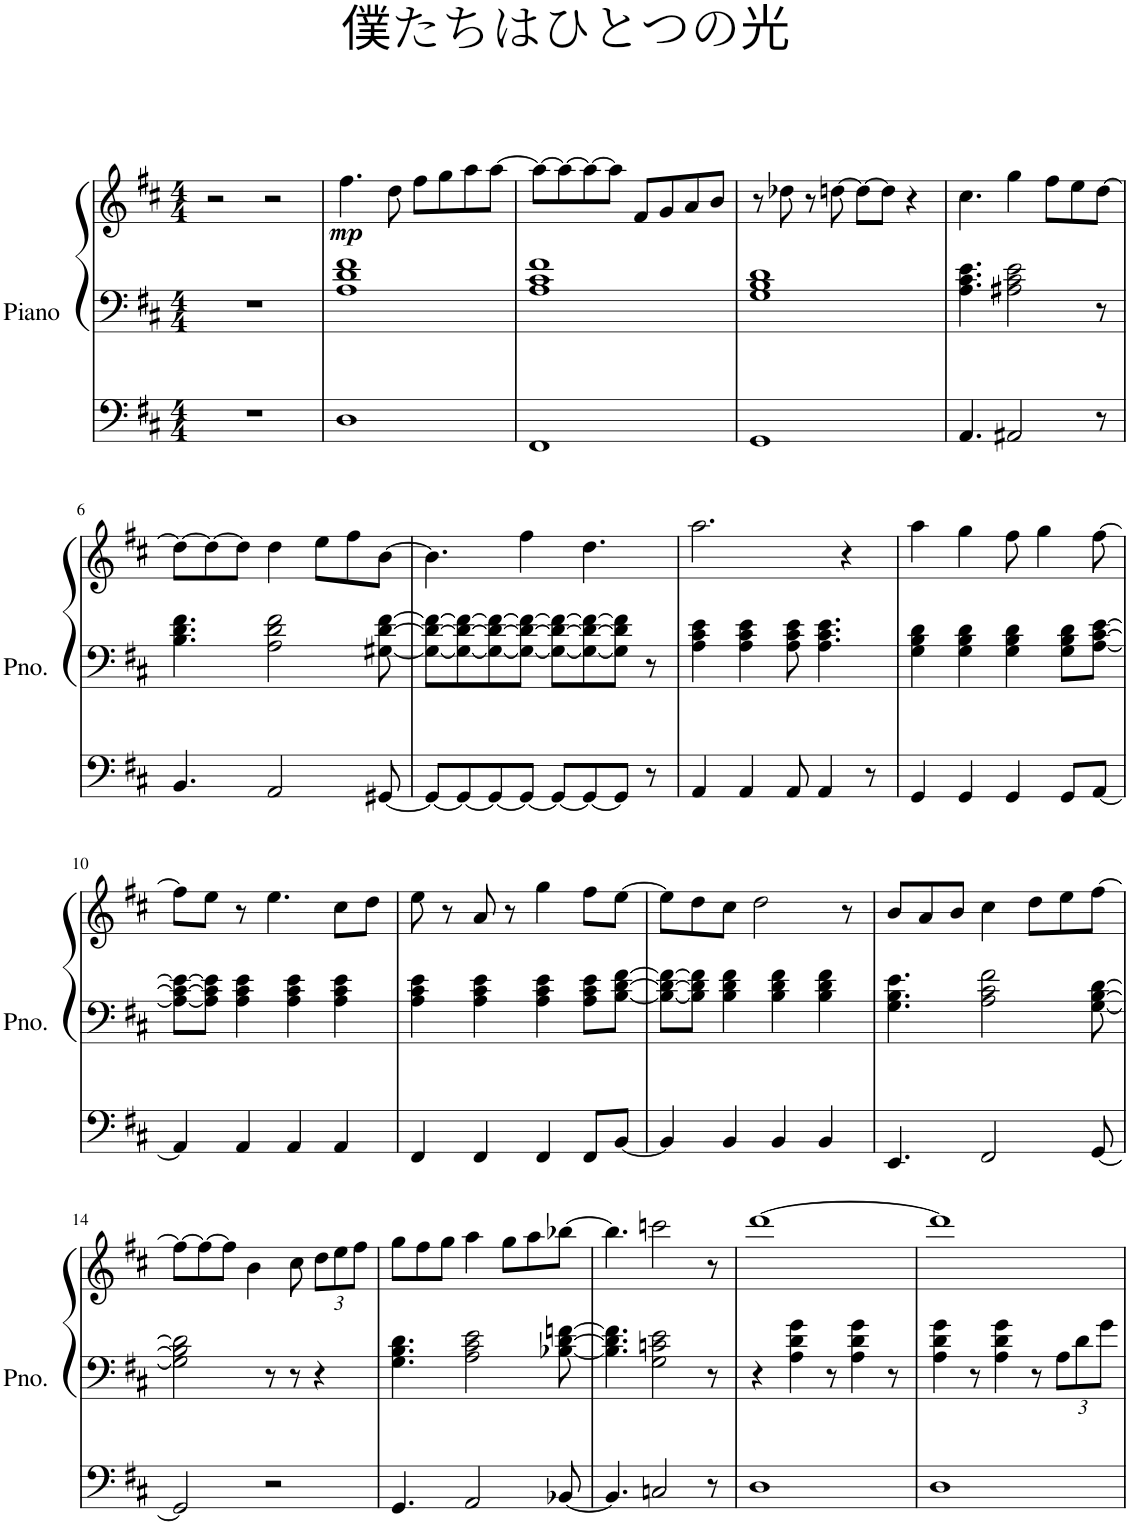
**kern	**kern	**kern	**dynam
*part1	*part1	*part1	*part1
*staff3	*staff2	*staff1	*staff1/2/3
*I"Piano	*	*	*
*I'Pno.	*	*	*
*clefF4	*clefF4	*clefG2	*
*k[f#c#]	*k[f#c#]	*k[f#c#]	*
*M4/4	*M4/4	*M4/4	*
=1	=1	=1	=1
1r	1r	2r	.
.	.	2r	.
=2	=2	=2	=2
!	!	!	!LO:DY:b
1D	1A 1d 1f#	4.ff#\	mp
.	.	8dd\	.
.	.	8ff#\L	.
.	.	8gg\	.
.	.	8aa\	.
.	.	[8aa\J	.
=3	=3	=3	=3
1FF#	1A 1c# 1f#	8aa\L_	.
.	.	8aa\_	.
.	.	8aa\_	.
.	.	8aa\J]	.
.	.	8f#/L	.
.	.	8g/	.
.	.	8a/	.
.	.	8b/J	.
=4	=4	=4	=4
1GG	1G 1B 1d	8r	.
.	.	8dd-X\	.
.	.	8r	.
.	.	[8ddn\	.
.	.	8dd\L_	.
.	.	8dd\J]	.
.	.	4r	.
=5	=5	=5	=5
4.AA/	4.A\ 4.c#\ 4.e\	4.cc#\	.
2AA#X/	2A#X\ 2c#\ 2e\	4gg\	.
.	.	8ff#\L	.
.	.	8ee\	.
8r	8r	[8dd\J	.
!!LO:LB:g=z
=6	=6	=6	=6
4.BB/	4.B\ 4.d\ 4.f#\	8dd\L_	.
.	.	8dd\_	.
.	.	8dd\J]	.
2AA/	2A\ 2d\ 2f#\	4dd\	.
.	.	8ee\L	.
.	.	8ff#\	.
[8GG#X/	[8G#X\ [8d\ [8f#\	[8b\J	.
=7	=7	=7	=7
8GG#/L_	8G#\_ 8d\_ 8f#\_L	4.b\]	.
8GG#/_	8G#\_ 8d\_ 8f#\_	.	.
8GG#/_	8G#\_ 8d\_ 8f#\_	.	.
8GG#/J_	8G#\_ 8d\_ 8f#\_J	4ff#\	.
8GG#/L_	8G#\_ 8d\_ 8f#\_L	.	.
8GG#/_	8G#\_ 8d\_ 8f#\_	4.dd\	.
8GG#/J]	8G#\] 8d\] 8f#\]J	.	.
8r	8r	.	.
=8	=8	=8	=8
4AA/	4A\ 4c#\ 4e\	2.aa\	.
4AA/	4A\ 4c#\ 4e\	.	.
8AA/	8A\ 8c#\ 8e\	.	.
4AA/	4.A\ 4.c#\ 4.e\	.	.
.	.	4r	.
8r	.	.	.
=9	=9	=9	=9
4GG/	4G\ 4B\ 4d\	4aa\	.
4GG/	4G\ 4B\ 4d\	4gg\	.
4GG/	4G\ 4B\ 4d\	8ff#\	.
.	.	4gg\	.
8GG/L	8G\ 8B\ 8d\L	.	.
[8AA/J	[8A\ [8c#\ [8e\J	[8ff#\	.
!!LO:LB:g=z
=10	=10	=10	=10
4AA/]	8A\_ 8c#\_ 8e\_L	8ff#\L]	.
.	8A\] 8c#\] 8e\]J	8ee\J	.
4AA/	4A\ 4c#\ 4e\	8r	.
.	.	4.ee\	.
4AA/	4A\ 4c#\ 4e\	.	.
4AA/	4A\ 4c#\ 4e\	8cc#\L	.
.	.	8dd\J	.
=11	=11	=11	=11
4FF#/	4A\ 4c#\ 4e\	8ee\	.
.	.	8r	.
4FF#/	4A\ 4c#\ 4e\	8a/	.
.	.	8r	.
4FF#/	4A\ 4c#\ 4e\	4gg\	.
8FF#/L	8A\ 8c#\ 8e\L	8ff#\L	.
[8BB/J	[8B\ [8d\ [8f#\J	[8ee\J	.
=12	=12	=12	=12
4BB/]	8B\_ 8d\_ 8f#\_L	8ee\L]	.
.	8B\] 8d\] 8f#\]J	8dd\	.
4BB/	4B\ 4d\ 4f#\	8cc#\J	.
.	.	2dd\	.
4BB/	4B\ 4d\ 4f#\	.	.
4BB/	4B\ 4d\ 4f#\	.	.
.	.	8r	.
=13	=13	=13	=13
4.EE/	4.G\ 4.B\ 4.e\	8b/L	.
.	.	8a/	.
.	.	8b/J	.
2FF#/	2A\ 2c#\ 2f#\	4cc#\	.
.	.	8dd\L	.
.	.	8ee\	.
[8GG/	[8G\ [8B\ [8d\	[8ff#\J	.
!!LO:LB:g=z
=14	=14	=14	=14
2GG/]	2G\] 2B\] 2d\]	8ff#\L_	.
.	.	8ff#\_	.
.	.	8ff#\J]	.
.	.	4b\	.
2r	8r	.	.
.	8r	8cc#\	.
*	*	*Xbrackettup	*
.	4r	12dd\L	.
.	.	12ee\	.
.	.	12ff#\J	.
=15	=15	=15	=15
4.GG/	4.G\ 4.B\ 4.d\	8gg\L	.
.	.	8ff#\	.
.	.	8gg\J	.
2AA/	2A\ 2c#\ 2e\	4aa\	.
.	.	8gg\L	.
.	.	8aa\	.
[8BB-X/	[8B-X\ [8d\ [8fn\	[8bb-X\J	.
=16	=16	=16	=16
4.BB-/]	4.B-\] 4.d\] 4.f\]	4.bb-\]	.
2Cn/	2G\ 2cn\ 2e\	2cccn\	.
8r	8r	8r	.
=17	=17	=17	=17
1D	4r	[1ddd	.
.	4A\ 4d\ 4g\	.	.
.	8r	.	.
.	4A\ 4d\ 4g\	.	.
.	8r	.	.
=18	=18	=18	=18
1D	4A\ 4d\ 4g\	1ddd]	.
.	8r	.	.
.	4A\ 4d\ 4g\	.	.
.	8r	.	.
*	*Xbrackettup	*	*
.	12A\L	.	.
.	12d\	.	.
.	12g\J	.	.
=	=	=	=
*-	*-	*-	*-
